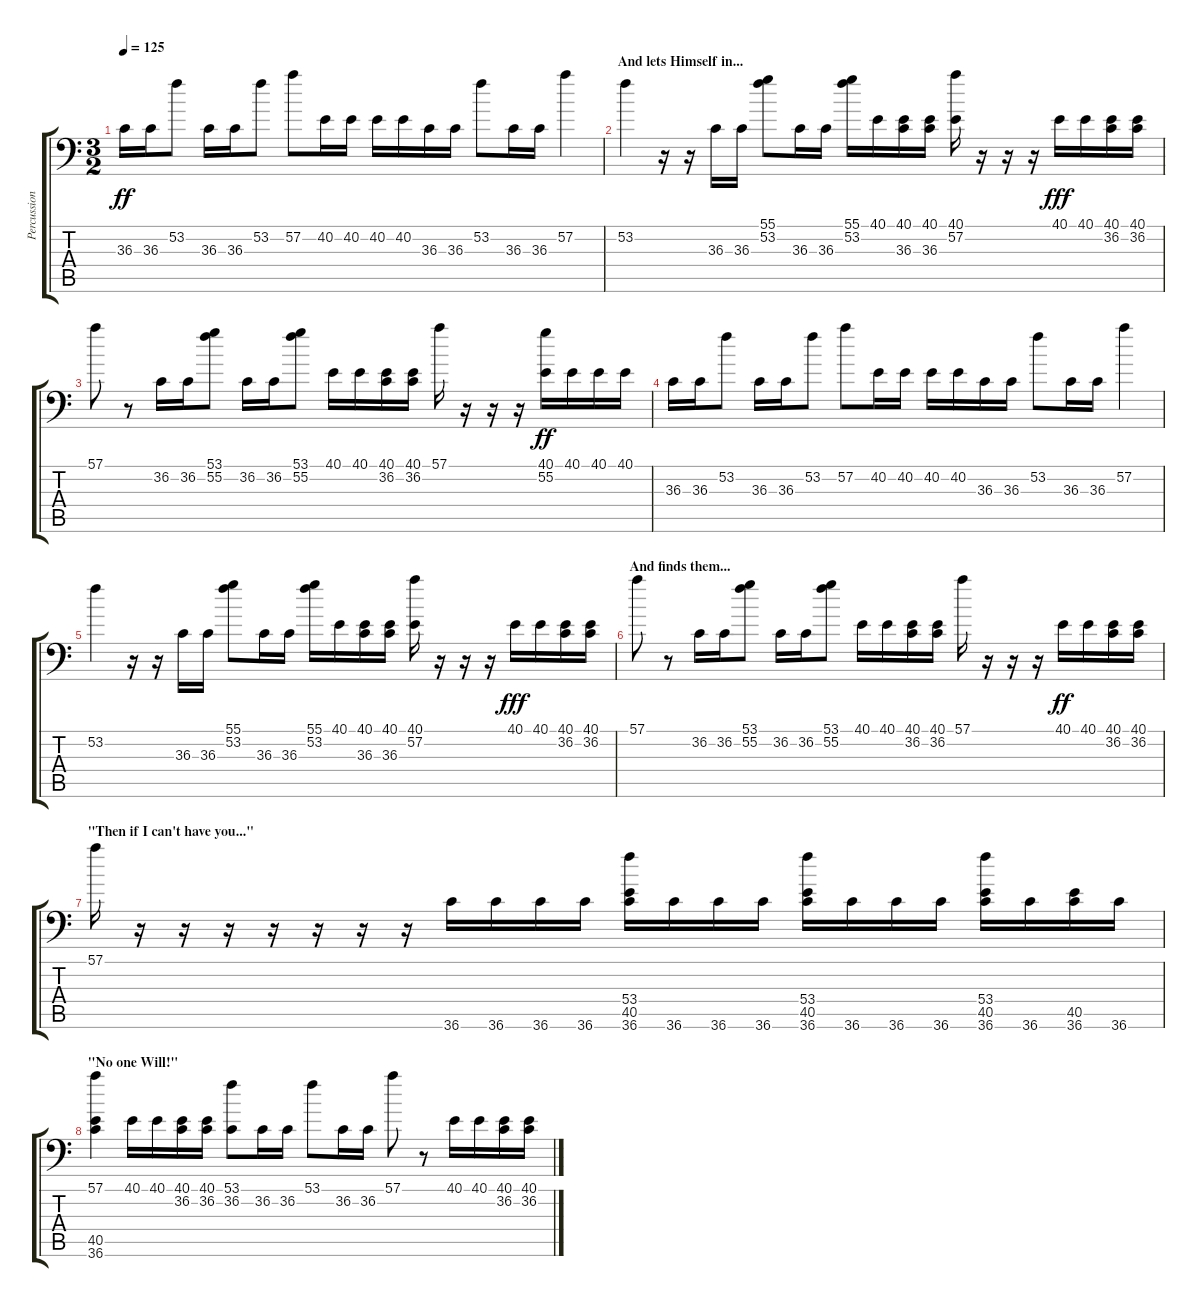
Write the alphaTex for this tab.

\track ("Percussion" "Percussion") {instrument acousticgrandpiano}
\staff {score tabs}
\tuning (C-1 C-1 C-1 C-1 C-1 C-1) {hide}
\ts (3 2)
\tempo 125
\clef f4
\ks c
36.3.16{dy ff} 36.3.16 53.2.8 36.3.16 36.3.16 53.2.8 57.2.8 40.2.16 40.2.16 40.2.16 40.2.16 36.3.16 36.3.16 53.2.8 36.3.16 36.3.16 57.2.4 |
\section ("" "And lets Himself in...")
53.2.4 r.16 r.16 36.3.16 36.3.16 (55.1 53.2).8 36.3.16 36.3.16 (55.1 53.2).16 40.1.16 (40.1 36.3).16 (40.1 36.3).16 (40.1 57.2).16 r.16 r.16 r.16 40.1.16{dy fff} 40.1.16 (40.1 36.2).16 (40.1 36.2).16 |
57.1.8 r.8 36.2.16 36.2.16 (53.1 55.2).8 36.2.16 36.2.16 (53.1 55.2).8 40.1.16 40.1.16 (40.1 36.2).16 (40.1 36.2).16 57.1.16 r.16 r.16 r.16 (40.1 55.2).16{dy ff} 40.1.16 40.1.16 40.1.16 |
36.3.16 36.3.16 53.2.8 36.3.16 36.3.16 53.2.8 57.2.8 40.2.16 40.2.16 40.2.16 40.2.16 36.3.16 36.3.16 53.2.8 36.3.16 36.3.16 57.2.4 |
53.2.4 r.16 r.16 36.3.16 36.3.16 (55.1 53.2).8 36.3.16 36.3.16 (55.1 53.2).16 40.1.16 (40.1 36.3).16 (40.1 36.3).16 (40.1 57.2).16 r.16 r.16 r.16 40.1.16{dy fff} 40.1.16 (40.1 36.2).16 (40.1 36.2).16 |
\section ("" "And finds them...")
57.1.8 r.8 36.2.16 36.2.16 (53.1 55.2).8 36.2.16 36.2.16 (53.1 55.2).8 40.1.16 40.1.16 (40.1 36.2).16 (40.1 36.2).16 57.1.16 r.16 r.16 r.16 40.1.16{dy ff} 40.1.16 (40.1 36.2).16 (40.1 36.2).16 |
\section ("" "\"Then if I can't have you...\"")
57.1.16 r.16 r.16 r.16 r.16 r.16 r.16 r.16 36.6.16 36.6.16 36.6.16 36.6.16 (53.4 40.5 36.6).16 36.6.16 36.6.16 36.6.16 (53.4 40.5 36.6).16 36.6.16 36.6.16 36.6.16 (53.4 40.5 36.6).16 36.6.16 (40.5 36.6).16 36.6.16 |
\section ("" "\"No one Will!\"")
(57.1 40.5 36.6).4 40.1.16 40.1.16 (40.1 36.2).16 (40.1 36.2).16 (53.1 36.2).8 36.2.16 36.2.16 53.1.8 36.2.16 36.2.16 57.1.8 r.8 40.1.16 40.1.16 (40.1 36.2).16 (40.1 36.2).16
